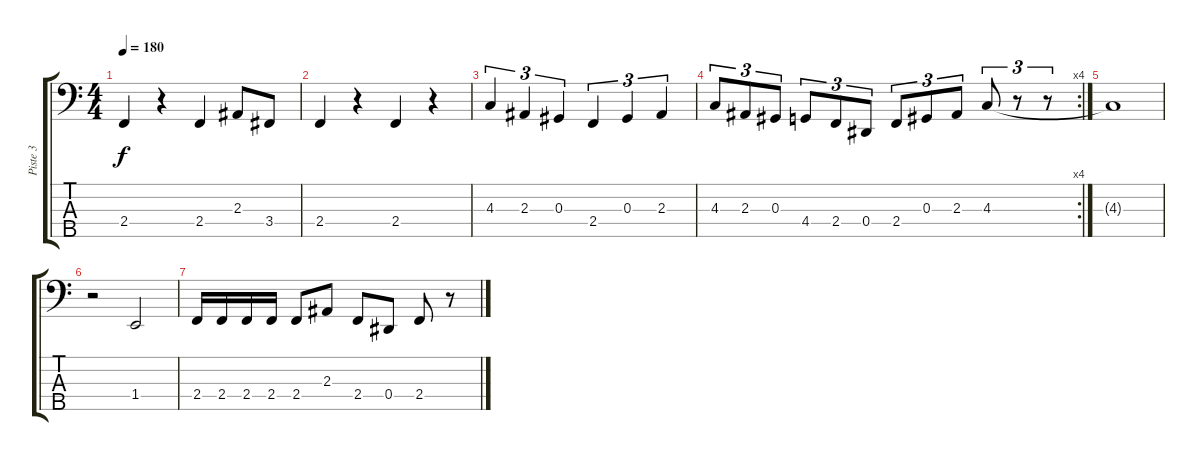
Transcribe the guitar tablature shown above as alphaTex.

\track ("Piste 3" "Piste 3") {instrument electricbasspick}
\staff {score tabs}
\tuning (Gb2 Db2 Ab1 Eb1 Bb0) {hide}
\ts (4 4)
\tempo 180
\clef f4
\ks c
2.4.4{dy f} r.4 2.4.4 2.3.8 3.4.8 |
2.4.4 r.4 2.4.4 r.4 |
4.3.4{tu (3 2)} 2.3.4{tu (3 2)} 0.3.4{tu (3 2)} 2.4.4{tu (3 2)} 0.3.4{tu (3 2)} 2.3.4{tu (3 2)} |
\rc 4
4.3.8{tu (3 2)} 2.3.8{tu (3 2)} 0.3.8{tu (3 2)} 4.4.8{tu (3 2)} 2.4.8{tu (3 2)} 0.4.8{tu (3 2)} 2.4.8{tu (3 2)} 0.3.8{tu (3 2)} 2.3.8{tu (3 2)} 4.3.8{tu (3 2)} r.8{tu (3 2)} r.8{tu (3 2)} |
4.3{t}.1 |
r.2 1.4.2 |
2.4.16{instrument electricbasspick} 2.4.16 2.4.16 2.4.16 2.4.8 2.3.8 2.4.8 0.4.8 2.4.8 r.8
